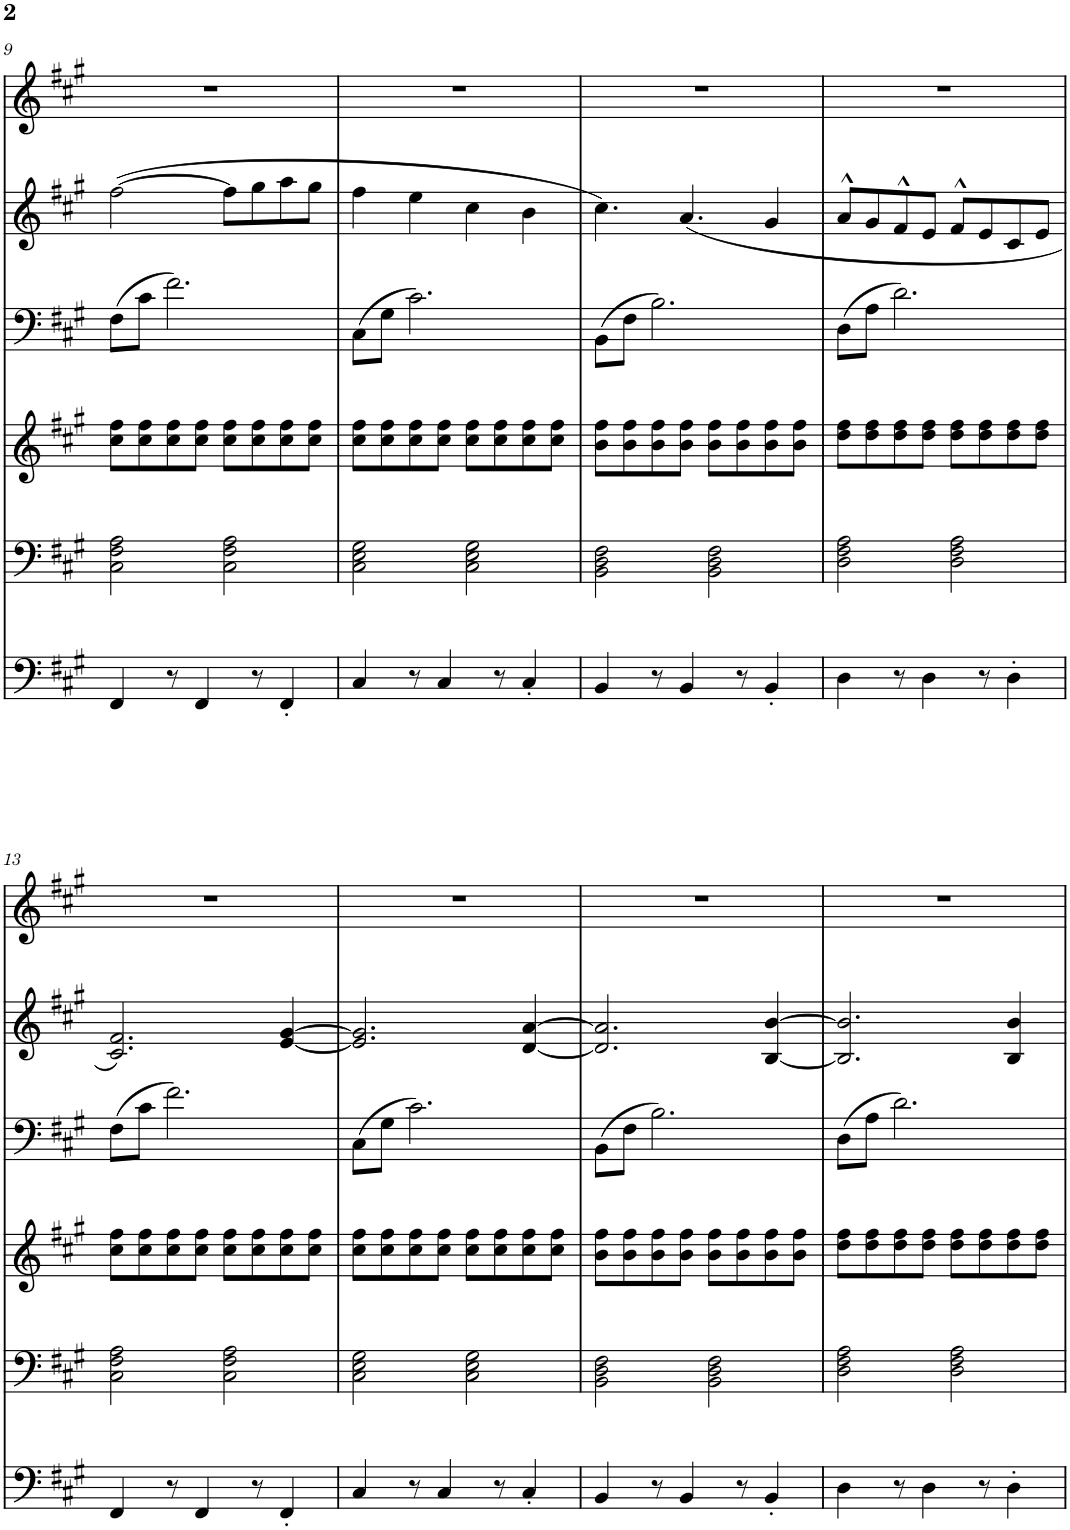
**kern	**kern	**kern	**kern	**kern	**kern
*part5	*part4	*part4	*part3	*part2	*part1
*staff6	*staff5	*staff4	*staff3	*staff2	*staff1
*I"Basse électrique	*I"Piano	*	*I"Piano	*I"Piano	*I"Piano
*	*I'Pno	*	*I'Pno	*I'Pno	*I'Pno
!!LO:PB:g=z
*clefF4	*clefF4	*clefG2	*clefF4	*clefG2	*clefG2
*Trd7c12	*	*	*	*	*
*k[f#c#g#]	*k[f#c#g#]	*k[f#c#g#]	*k[f#c#g#]	*k[f#c#g#]	*k[f#c#g#]
*M4/4	*M4/4	*M4/4	*M4/4	*M4/4	*M4/4
=9	=9	=9	=9	=9	=9
4FF#/	2C#\ 2F#\ 2A\	8cc#\ 8ff#\L	(8F#\L	([2ff#\	1r
.	.	8cc#\ 8ff#\	8c#\J	.	.
8r	.	8cc#\ 8ff#\	2.f#\)	.	.
4FF#/	.	8cc#\ 8ff#\J	.	.	.
.	2C#\ 2F#\ 2A\	8cc#\ 8ff#\L	.	8ff#\L]	.
8r	.	8cc#\ 8ff#\	.	8gg#\	.
4FF#'/	.	8cc#\ 8ff#\	.	8aa\	.
.	.	8cc#\ 8ff#\J	.	8gg#\J	.
=10	=10	=10	=10	=10	=10
4C#/	2C#\ 2E\ 2G#\	8cc#\ 8ff#\L	(8C#\L	4ff#\	1r
.	.	8cc#\ 8ff#\	8G#\J	.	.
8r	.	8cc#\ 8ff#\	2.c#\)	4ee\	.
4C#/	.	8cc#\ 8ff#\J	.	.	.
.	2C#\ 2E\ 2G#\	8cc#\ 8ff#\L	.	4cc#\	.
8r	.	8cc#\ 8ff#\	.	.	.
4C#'/	.	8cc#\ 8ff#\	.	4b\	.
.	.	8cc#\ 8ff#\J	.	.	.
=11	=11	=11	=11	=11	=11
4BB/	2BB\ 2D\ 2F#\	8b\ 8ff#\L	(8BB\L	4.cc#\)	1r
.	.	8b\ 8ff#\	8F#\J	.	.
8r	.	8b\ 8ff#\	2.B\)	.	.
4BB/	.	8b\ 8ff#\J	.	(4.a/	.
.	2BB\ 2D\ 2F#\	8b\ 8ff#\L	.	.	.
8r	.	8b\ 8ff#\	.	.	.
4BB'/	.	8b\ 8ff#\	.	4g#/	.
.	.	8b\ 8ff#\J	.	.	.
=12	=12	=12	=12	=12	=12
4D\	2D\ 2F#\ 2A\	8dd\ 8ff#\L	(8D\L	8a^^/L	1r
.	.	8dd\ 8ff#\	8A\J	8g#/	.
8r	.	8dd\ 8ff#\	2.d\)	8f#^^/	.
4D\	.	8dd\ 8ff#\J	.	8e/J	.
.	2D\ 2F#\ 2A\	8dd\ 8ff#\L	.	8f#^^/L	.
8r	.	8dd\ 8ff#\	.	8e/	.
4D'\	.	8dd\ 8ff#\	.	8c#/	.
.	.	8dd\ 8ff#\J	.	8e/J	.
!!LO:LB:g=z
=13	=13	=13	=13	=13	=13
4FF#/	2C#\ 2F#\ 2A\	8cc#\ 8ff#\L	(8F#\L	2.c#/ 2.f#/)	1r
.	.	8cc#\ 8ff#\	8c#\J	.	.
8r	.	8cc#\ 8ff#\	2.f#\)	.	.
4FF#/	.	8cc#\ 8ff#\J	.	.	.
.	2C#\ 2F#\ 2A\	8cc#\ 8ff#\L	.	.	.
8r	.	8cc#\ 8ff#\	.	.	.
4FF#'/	.	8cc#\ 8ff#\	.	[4e/ [4g#/	.
.	.	8cc#\ 8ff#\J	.	.	.
=14	=14	=14	=14	=14	=14
4C#/	2C#\ 2E\ 2G#\	8cc#\ 8ff#\L	(8C#\L	2.e/] 2.g#/]	1r
.	.	8cc#\ 8ff#\	8G#\J	.	.
8r	.	8cc#\ 8ff#\	2.c#\)	.	.
4C#/	.	8cc#\ 8ff#\J	.	.	.
.	2C#\ 2E\ 2G#\	8cc#\ 8ff#\L	.	.	.
8r	.	8cc#\ 8ff#\	.	.	.
4C#'/	.	8cc#\ 8ff#\	.	[4d/ [4a/	.
.	.	8cc#\ 8ff#\J	.	.	.
=15	=15	=15	=15	=15	=15
4BB/	2BB\ 2D\ 2F#\	8b\ 8ff#\L	(8BB\L	2.d/] 2.a/]	1r
.	.	8b\ 8ff#\	8F#\J	.	.
8r	.	8b\ 8ff#\	2.B\)	.	.
4BB/	.	8b\ 8ff#\J	.	.	.
.	2BB\ 2D\ 2F#\	8b\ 8ff#\L	.	.	.
8r	.	8b\ 8ff#\	.	.	.
4BB'/	.	8b\ 8ff#\	.	[4B/ [4b/	.
.	.	8b\ 8ff#\J	.	.	.
=16	=16	=16	=16	=16	=16
4D\	2D\ 2F#\ 2A\	8dd\ 8ff#\L	(8D\L	2.B/] 2.b/]	1r
.	.	8dd\ 8ff#\	8A\J	.	.
8r	.	8dd\ 8ff#\	2.d\)	.	.
4D\	.	8dd\ 8ff#\J	.	.	.
.	2D\ 2F#\ 2A\	8dd\ 8ff#\L	.	.	.
8r	.	8dd\ 8ff#\	.	.	.
4D'\	.	8dd\ 8ff#\	.	4B/ 4b/	.
.	.	8dd\ 8ff#\J	.	.	.
=	=	=	=	=	=
*-	*-	*-	*-	*-	*-
